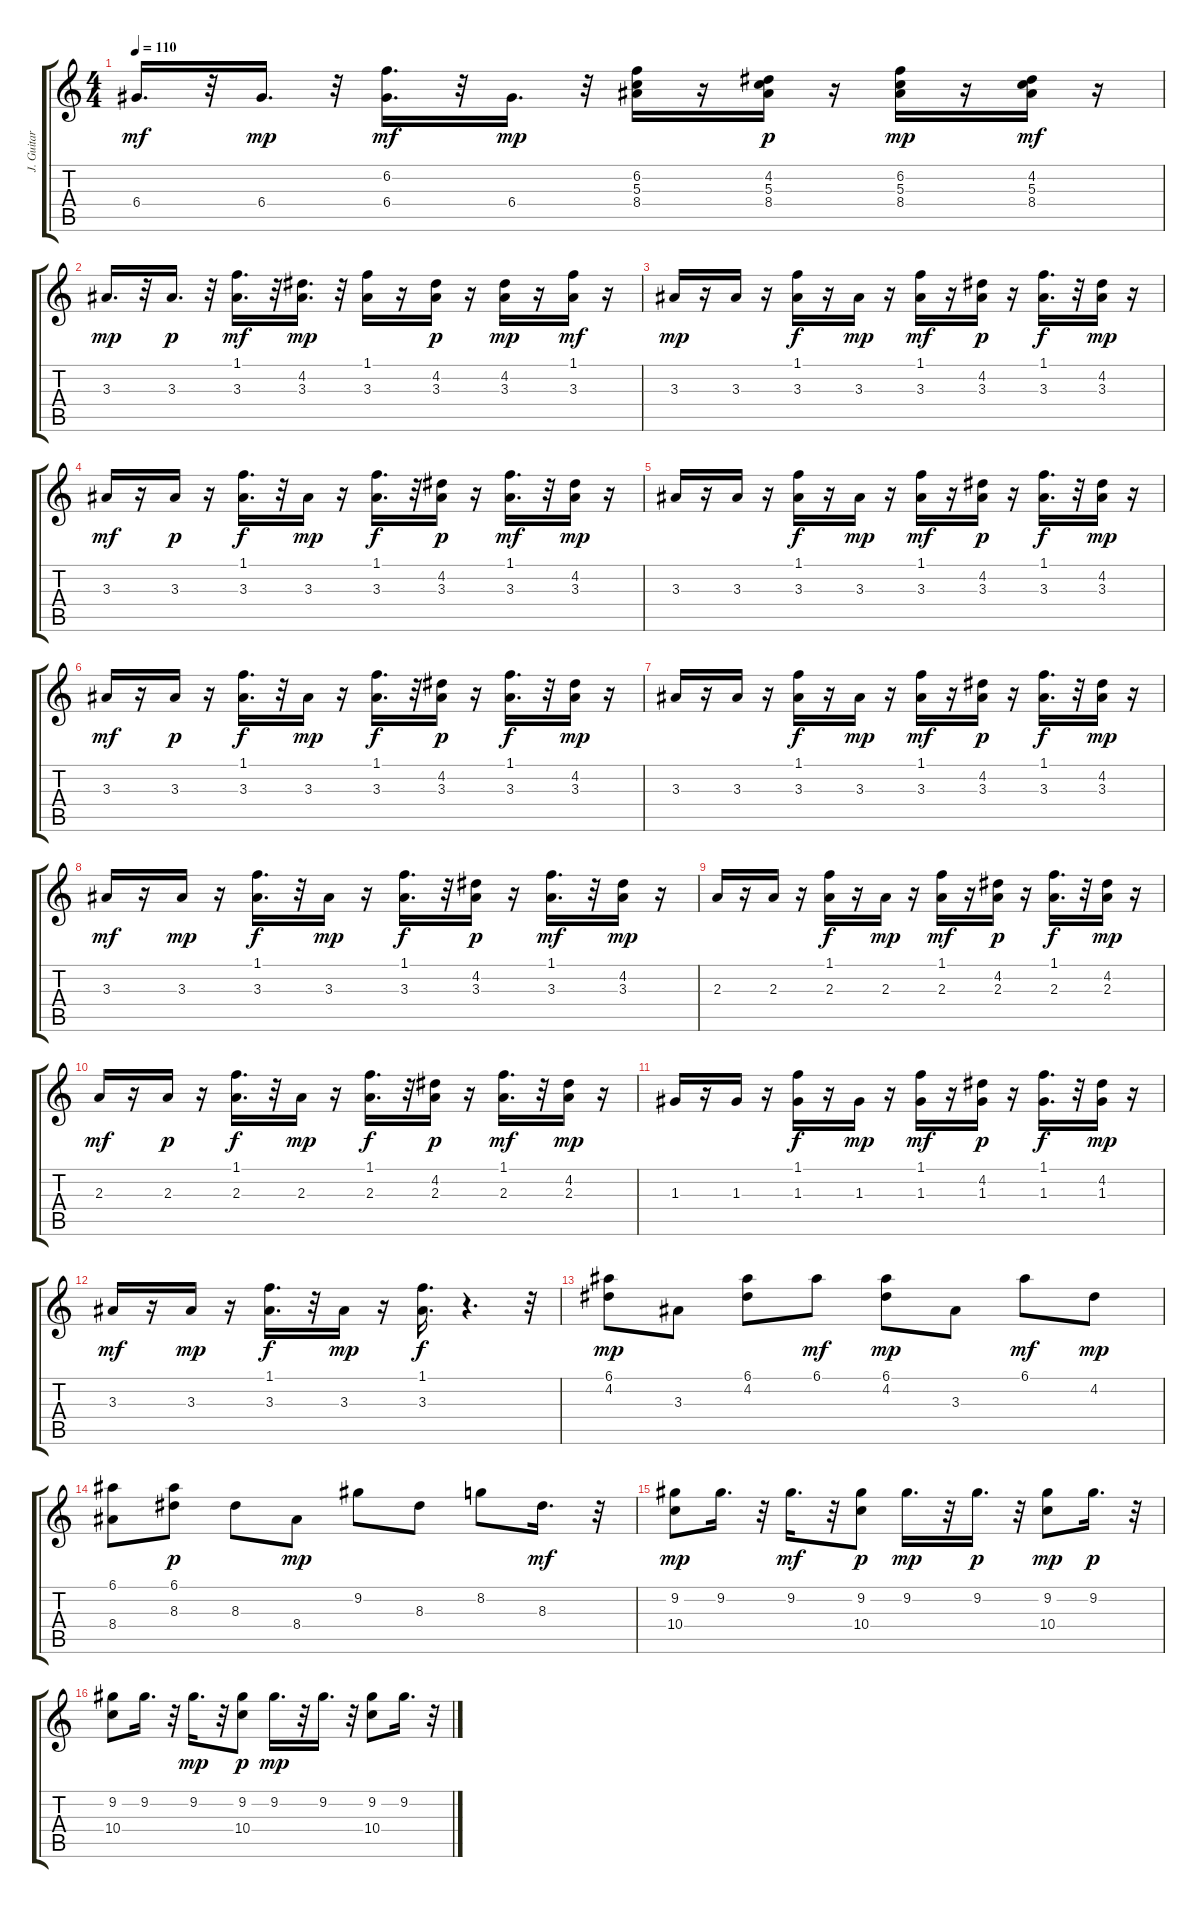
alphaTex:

\track ("J. Guitar" "J. Guitar") {instrument electricguitarjazz}
\staff {score tabs}
\tuning (E4 B3 G3 D3 A2 E2) {hide}
\ts (4 4)
\tempo 110
\clef g2
\ks c
6.4.16{d dy mf} r.32 6.4.16{d dy mp} r.32 (6.2 6.4).16{d dy mf} r.32 6.4.16{d dy mp} r.32 (6.2 5.3 8.4).16 r.16 (4.2 5.3 8.4).16{dy p} r.16 (6.2 5.3 8.4).16{dy mp} r.16 (4.2 5.3 8.4).16{dy mf} r.16 |
3.3.16{d dy mp} r.32 3.3.16{d dy p} r.32 (1.1 3.3).16{d dy mf} r.32 (4.2 3.3).16{d dy mp} r.32 (1.1 3.3).16 r.16 (4.2 3.3).16{dy p} r.16 (4.2 3.3).16{dy mp} r.16 (1.1 3.3).16{dy mf} r.16 |
3.3.16{dy mp} r.16 3.3.16 r.16 (1.1 3.3).16{dy f} r.16 3.3.16{dy mp} r.16 (1.1 3.3).16{dy mf} r.16 (4.2 3.3).16{dy p} r.16 (1.1 3.3).16{d dy f} r.32 (4.2 3.3).16{dy mp} r.16 |
3.3.16{dy mf} r.16 3.3.16{dy p} r.16 (1.1 3.3).16{d dy f} r.32 3.3.16{dy mp} r.16 (1.1 3.3).16{d dy f} r.32 (4.2 3.3).16{dy p} r.16 (1.1 3.3).16{d dy mf} r.32 (4.2 3.3).16{dy mp} r.16 |
3.3.16 r.16 3.3.16 r.16 (1.1 3.3).16{dy f} r.16 3.3.16{dy mp} r.16 (1.1 3.3).16{dy mf} r.16 (4.2 3.3).16{dy p} r.16 (1.1 3.3).16{d dy f} r.32 (4.2 3.3).16{dy mp} r.16 |
3.3.16{dy mf} r.16 3.3.16{dy p} r.16 (1.1 3.3).16{d dy f} r.32 3.3.16{dy mp} r.16 (1.1 3.3).16{d dy f} r.32 (4.2 3.3).16{dy p} r.16 (1.1 3.3).16{d dy f} r.32 (4.2 3.3).16{dy mp} r.16 |
3.3.16 r.16 3.3.16 r.16 (1.1 3.3).16{dy f} r.16 3.3.16{dy mp} r.16 (1.1 3.3).16{dy mf} r.16 (4.2 3.3).16{dy p} r.16 (1.1 3.3).16{d dy f} r.32 (4.2 3.3).16{dy mp} r.16 |
3.3.16{dy mf} r.16 3.3.16{dy mp} r.16 (1.1 3.3).16{d dy f} r.32 3.3.16{dy mp} r.16 (1.1 3.3).16{d dy f} r.32 (4.2 3.3).16{dy p} r.16 (1.1 3.3).16{d dy mf} r.32 (4.2 3.3).16{dy mp} r.16 |
2.3.16 r.16 2.3.16 r.16 (1.1 2.3).16{dy f} r.16 2.3.16{dy mp} r.16 (1.1 2.3).16{dy mf} r.16 (4.2 2.3).16{dy p} r.16 (1.1 2.3).16{d dy f} r.32 (4.2 2.3).16{dy mp} r.16 |
2.3.16{dy mf} r.16 2.3.16{dy p} r.16 (1.1 2.3).16{d dy f} r.32 2.3.16{dy mp} r.16 (1.1 2.3).16{d dy f} r.32 (4.2 2.3).16{dy p} r.16 (1.1 2.3).16{d dy mf} r.32 (4.2 2.3).16{dy mp} r.16 |
1.3.16 r.16 1.3.16 r.16 (1.1 1.3).16{dy f} r.16 1.3.16{dy mp} r.16 (1.1 1.3).16{dy mf} r.16 (4.2 1.3).16{dy p} r.16 (1.1 1.3).16{d dy f} r.32 (4.2 1.3).16{dy mp} r.16 |
3.3.16{dy mf} r.16 3.3.16{dy mp} r.16 (1.1 3.3).16{d dy f} r.32 3.3.16{dy mp} r.16 (1.1 3.3).16{d dy f} r.4{d} r.32 |
(6.1 4.2).8{dy mp} 3.3.8 (6.1 4.2).8 6.1.8{dy mf} (6.1 4.2).8{dy mp} 3.3.8 6.1.8{dy mf} 4.2.8{dy mp} |
(6.1 8.4).8 (6.1 8.3).8{dy p} 8.3.8 8.4.8{dy mp} 9.2.8 8.3.8 8.2.8 8.3.16{d dy mf} r.32 |
(9.2 10.4).8{dy mp} 9.2.16{d} r.32 9.2.16{d dy mf} r.32 (9.2 10.4).8{dy p} 9.2.16{d dy mp} r.32 9.2.16{d dy p} r.32 (9.2 10.4).8{dy mp} 9.2.16{d dy p} r.32 |
(9.2 10.4).8 9.2.16{d} r.32 9.2.16{d dy mp} r.32 (9.2 10.4).8{dy p} 9.2.16{d dy mp} r.32 9.2.16{d} r.32 (9.2 10.4).8 9.2.16{d} r.32
